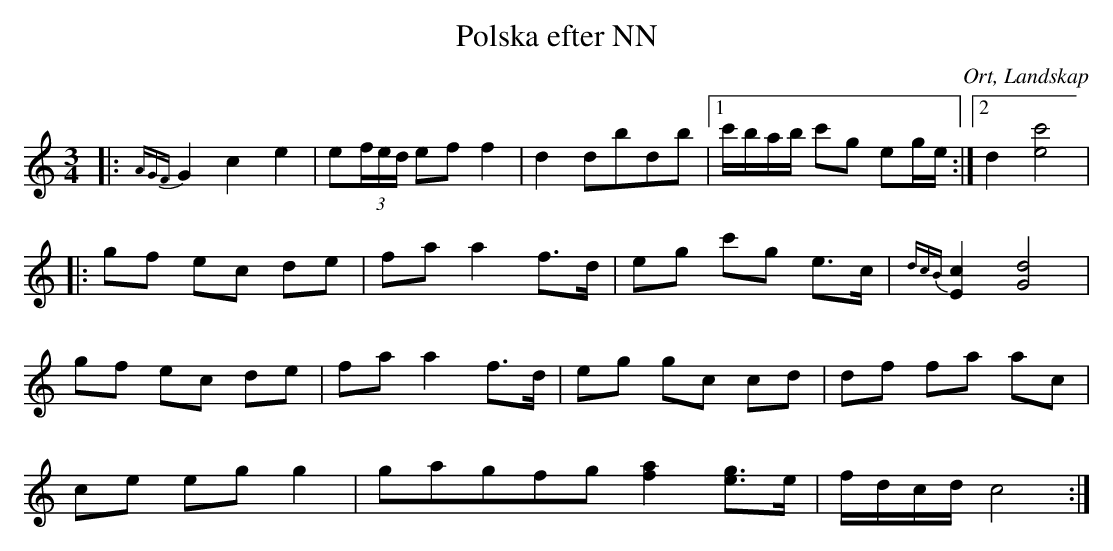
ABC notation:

X:1
T:Polska efter NN
O:Ort, Landskap
M:3/4
L:1/8
K:C
|:{AGF}G2 c2 e2|e(3f/e/d/ ef f2|d2 dbdb|1 c'/b/a/b/ c'g eg/e/:|2 d2 [e4c'4]|
|:gf ec de|fa a2 f>d|eg c'g e>c|{d6/5c6/5B6/5}[c2E2] [G4d4]|
gf ec de|fa a2 f>d|eg gc cd|df fa ac|
ce eg g2|g2/5a2/5g2/5f2/5g2/5 [f2a2] [eg]>e|f/d/c/d/  c4:|
